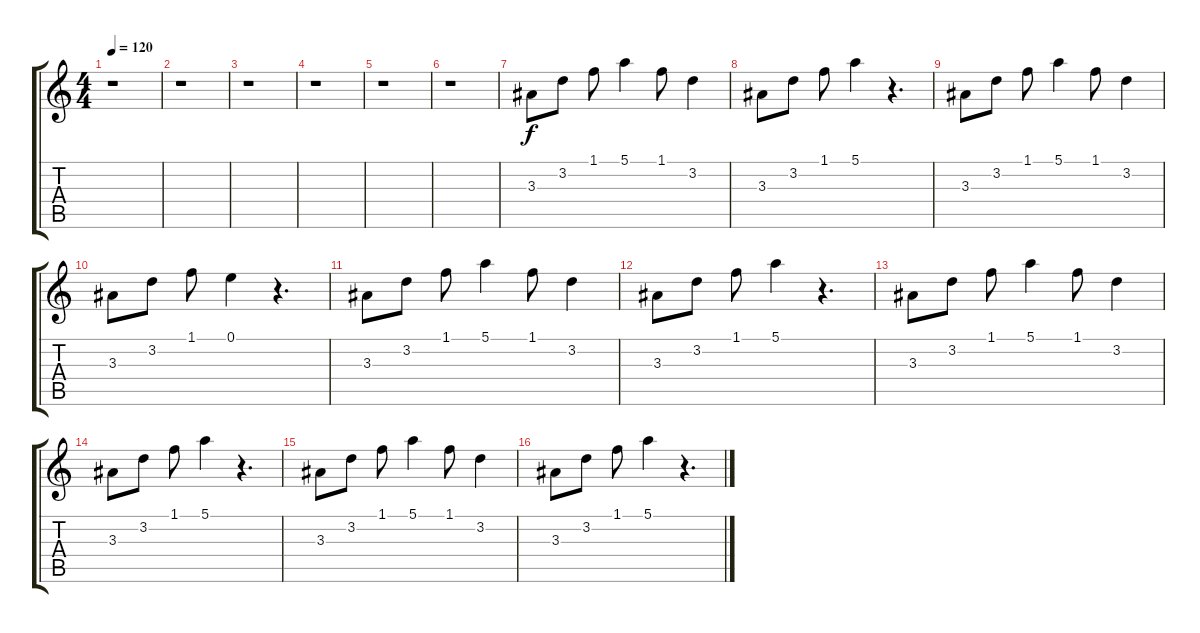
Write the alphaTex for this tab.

\track "" {instrument overdrivenguitar}
\staff {score tabs}
\tuning (E4 B3 G3 D3 A2 E2) {hide}
\ts (4 4)
\tempo 120
\clef g2
\ks c
r.1{dy f} |
r.1 |
r.1 |
r.1 |
r.1 |
r.1 |
3.3.8{volume 8 balance 8} 3.2.8 1.1.8 5.1.4 1.1.8 3.2.4 |
3.3.8 3.2.8 1.1.8 5.1.4 r.4{d} |
3.3.8 3.2.8 1.1.8 5.1.4 1.1.8 3.2.4 |
3.3.8 3.2.8 1.1.8 0.1.4 r.4{d} |
3.3.8 3.2.8 1.1.8 5.1.4 1.1.8 3.2.4 |
3.3.8 3.2.8 1.1.8 5.1.4 r.4{d} |
3.3.8 3.2.8 1.1.8 5.1.4 1.1.8 3.2.4 |
3.3.8 3.2.8 1.1.8 5.1.4 r.4{d} |
3.3.8{volume 8 balance 8} 3.2.8 1.1.8 5.1.4 1.1.8 3.2.4 |
3.3.8 3.2.8 1.1.8 5.1.4 r.4{d}
